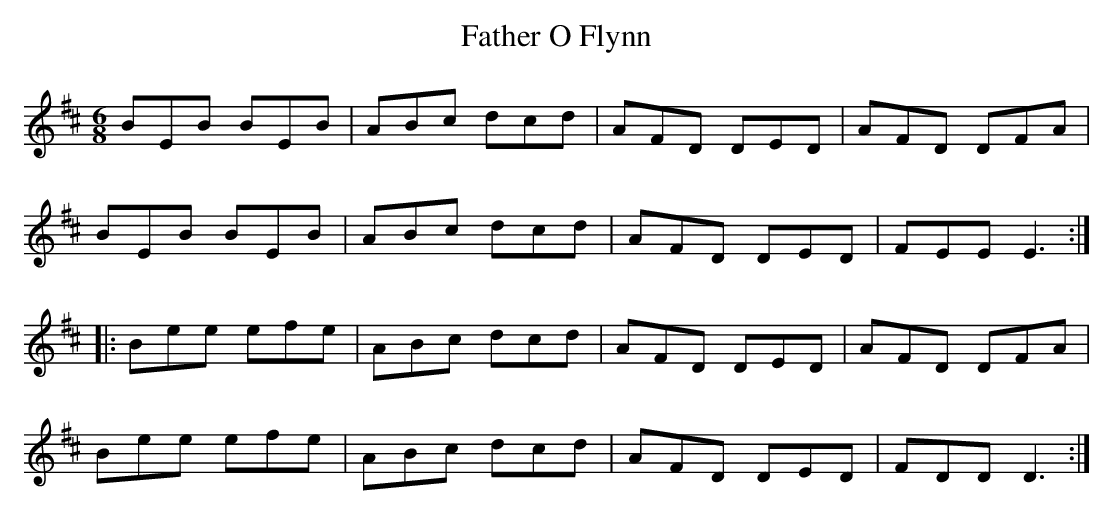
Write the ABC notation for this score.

X:1
T:Father O Flynn
M:6/8
L:1/8
K:D
BEB BEB | ABc dcd | AFD DED | AFD DFA |
BEB BEB | ABc dcd | AFD DED | FEE E3 :|
|:Bee efe | ABc dcd | AFD DED | AFD DFA |
Bee efe | ABc dcd | AFD DED | FDD D3 :|
